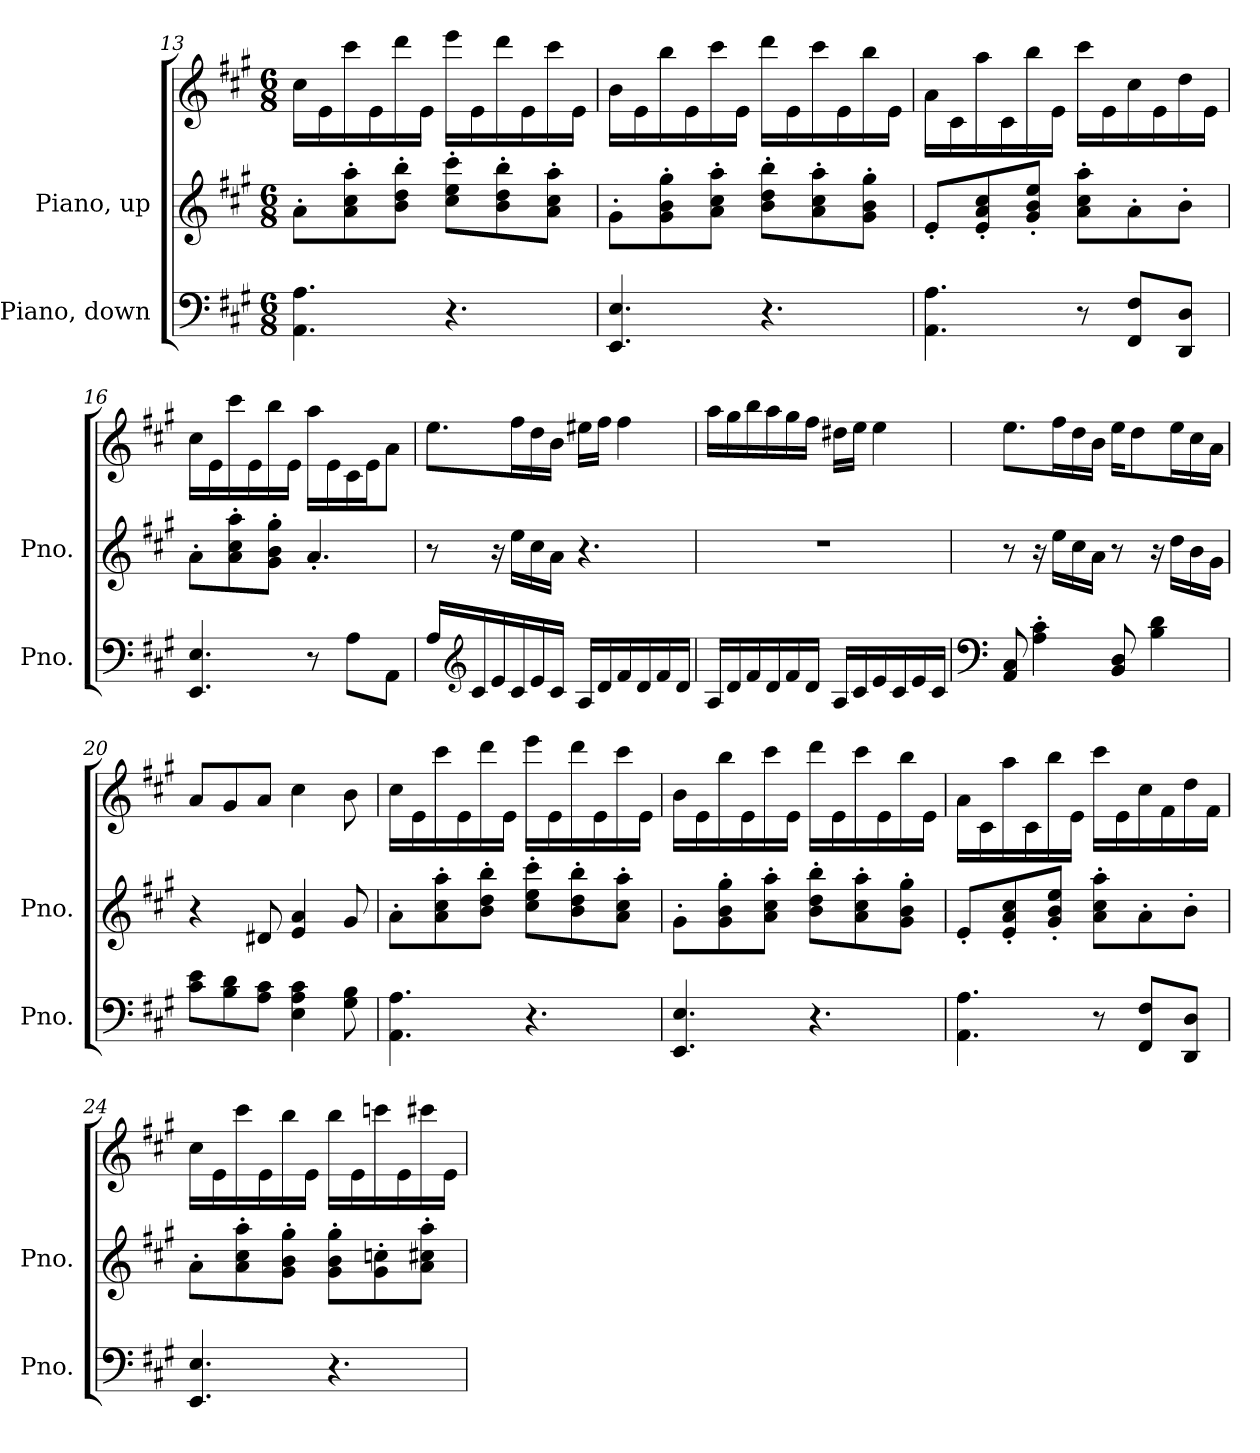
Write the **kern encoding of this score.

**kern	**kern	**kern
*part2	*part1	*part1
*staff3	*staff2	*staff1
*I"Piano, down	*I"Piano, up	*
*I'Pno.	*I'Pno.	*
*clefF4	*clefG2	*clefG2
*k[f#c#g#]	*k[f#c#g#]	*k[f#c#g#]
*M6/8	*M6/8	*M6/8
=13	=13	=13
4.AA\ 4.A\	8a'\L	16cc#\LL
.	.	16e\
.	8a\' 8cc#\' 8aa\'	16ccc#\
.	.	16e\
.	8b\' 8dd\' 8bb\'J	16ddd\
.	.	16e\JJ
4.r	8cc#\' 8ee\' 8ccc#\'L	16eee\LL
.	.	16e\
.	8b\' 8dd\' 8bb\'	16ddd\
.	.	16e\
.	8a\' 8cc#\' 8aa\'J	16ccc#\
.	.	16e\JJ
=14	=14	=14
4.EE/ 4.E/	8g#'\L	16b\LL
.	.	16e\
.	8g#\' 8b\' 8gg#\'	16bb\
.	.	16e\
.	8a\' 8cc#\' 8aa\'J	16ccc#\
.	.	16e\JJ
4.r	8b\' 8dd\' 8bb\'L	16ddd\LL
.	.	16e\
.	8a\' 8cc#\' 8aa\'	16ccc#\
.	.	16e\
.	8g#\' 8b\' 8gg#\'J	16bb\
.	.	16e\JJ
!!LO:LB:g=z
=15	=15	=15
4.AA\ 4.A\	8e'/L	16a\LL
.	.	16c#\
.	8e/' 8a/' 8cc#/'	16aa\
.	.	16c#\
.	8g#/' 8b/' 8ee/'J	16bb\
.	.	16e\JJ
8r	8a\' 8cc#\' 8aa\'L	16ccc#\LL
.	.	16e\
8FF#/ 8F#/L	8a'\	16cc#\
.	.	16e\
8DD/ 8D/J	8b'\J	16dd\
.	.	16e\JJ
=16	=16	=16
4.EE/ 4.E/	8a'\L	16cc#\LL
.	.	16e\
.	8a\' 8cc#\' 8aa\'	16ccc#\
.	.	16e\
.	8g#\' 8b\' 8gg#\'J	16bb\
.	.	16e\JJ
8r	4.a'/	16aa\LL
.	.	16e\
8A\L	.	16c#\
.	.	16e\J
8AA\J	.	8a\J
=17	=17	=17
16A/LL	8r	8.ee\L
*clefG2	*	*
16c#/	.	.
16e/	16r	.
16c#/	16ee\LL	16ff#\L
16e/	16cc#\	16dd\
16c#/JJ	16a\JJ	16b\JJ
16A/LL	4.r	16ee#X\LL
16d/	.	16ff#\JJ
16f#/	.	4ff#\
16d/	.	.
16f#/	.	.
16d/JJ	.	.
!!LO:LB:g=z
=18	=18	=18
16A/LL	2.r	16aa\LL
16d/	.	16gg#\
16f#/	.	16bb\
16d/	.	16aa\
16f#/	.	16gg#\
16d/JJ	.	16ff#\JJ
16A/LL	.	16dd#X\LL
16c#/	.	16ee\JJ
16e/	.	4ee\
16c#/	.	.
16e/	.	.
16c#/JJ	.	.
=19	=19	=19
*clefF4	*	*
8AA/ 8C#/	8r	8.ee\L
4A\' 4c#\'	16r	.
.	16ee\LL	16ff#\L
.	16cc#\	16dd\
.	16a\JJ	16b\JJ
8BB/ 8D/	8r	16ee\KL
.	.	8dd\
4B\ 4d\	16r	.
.	16dd\LL	16ee\L
.	16b\	16cc#\
.	16g#\JJ	16a\JJ
=20	=20	=20
8c#\ 8e\L	4r	8a/L
8B\ 8d\	.	8g#/
8A\ 8c#\J	8d#X/	8a/J
4E\ 4A\ 4c#\	4e/ 4a/	4cc#\
8G#\ 8B\	8g#/	8b\
!!LO:LB:g=z
=21	=21	=21
4.AA\ 4.A\	8a'\L	16cc#\LL
.	.	16e\
.	8a\' 8cc#\' 8aa\'	16ccc#\
.	.	16e\
.	8b\' 8dd\' 8bb\'J	16ddd\
.	.	16e\JJ
4.r	8cc#\' 8ee\' 8ccc#\'L	16eee\LL
.	.	16e\
.	8b\' 8dd\' 8bb\'	16ddd\
.	.	16e\
.	8a\' 8cc#\' 8aa\'J	16ccc#\
.	.	16e\JJ
=22	=22	=22
4.EE/ 4.E/	8g#'\L	16b\LL
.	.	16e\
.	8g#\' 8b\' 8gg#\'	16bb\
.	.	16e\
.	8a\' 8cc#\' 8aa\'J	16ccc#\
.	.	16e\JJ
4.r	8b\' 8dd\' 8bb\'L	16ddd\LL
.	.	16e\
.	8a\' 8cc#\' 8aa\'	16ccc#\
.	.	16e\
.	8g#\' 8b\' 8gg#\'J	16bb\
.	.	16e\JJ
=23	=23	=23
4.AA\ 4.A\	8e'/L	16a\LL
.	.	16c#\
.	8e/' 8a/' 8cc#/'	16aa\
.	.	16c#\
.	8g#/' 8b/' 8ee/'J	16bb\
.	.	16e\JJ
8r	8a\' 8cc#\' 8aa\'L	16ccc#\LL
.	.	16e\
8FF#/ 8F#/L	8a'\	16cc#\
.	.	16f#\
8DD/ 8D/J	8b'\J	16dd\
.	.	16f#\JJ
!!LO:PB:g=z
=24	=24	=24
4.EE/ 4.E/	8a'\L	16cc#\LL
.	.	16e\
.	8a\' 8cc#\' 8aa\'	16ccc#\
.	.	16e\
.	8g#\' 8b\' 8gg#\'J	16bb\
.	.	16e\JJ
4.r	8g#\' 8b\' 8gg#\'L	16bb\LL
.	.	16e\
.	8g#\' 8ccn\'	16cccn\
.	.	16e\
.	8a\' 8cc#X\' 8aa\'J	16ccc#X\
.	.	16e\JJ
=	=	=
*-	*-	*-
